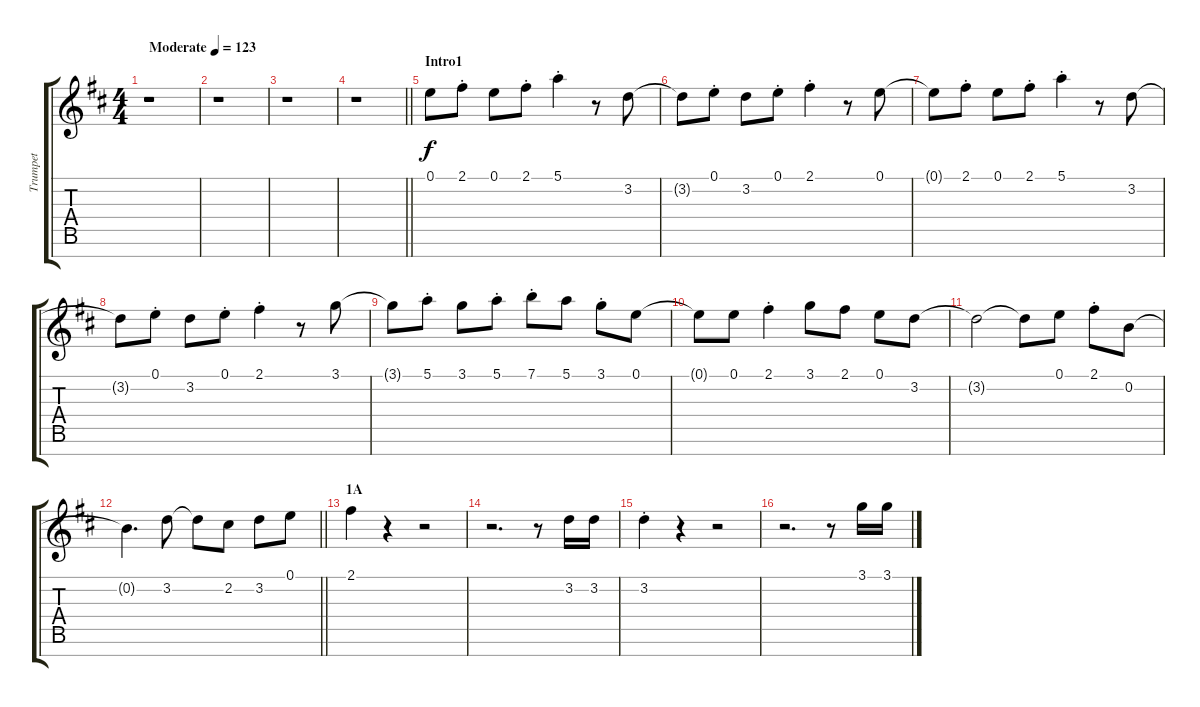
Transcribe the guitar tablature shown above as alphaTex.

\track ("Trumpet" "Trumpet") {instrument trumpet}
\staff {score tabs}
\tuning (E5 B4 G4 D4 A3 E3 B2) {hide}
\ts (4 4)
\tempo (123 "Moderate")
\clef g2
\ks d
r.1{dy f instrument trumpet} |
r.1 |
r.1 |
\barLineRight lightlight
r.1 |
\section ("" "Intro1")
0.1.8 2.1{st}.8 0.1.8 2.1{st}.8 5.1{st}.4 r.8 3.2.8 |
3.2{t}.8 0.1{st}.8 3.2.8 0.1{st}.8 2.1{st}.4 r.8 0.1.8 |
0.1{t}.8 2.1{st}.8 0.1.8 2.1{st}.8 5.1{st}.4 r.8 3.2.8 |
3.2{t}.8 0.1{st}.8 3.2.8 0.1{st}.8 2.1{st}.4 r.8 3.1.8 |
3.1{t}.8 5.1{st}.8 3.1.8 5.1{st}.8 7.1{st}.8 5.1.8 3.1{st}.8 0.1.8 |
0.1{t}.8 0.1.8 2.1{st}.4 3.1.8 2.1.8 0.1.8 3.2.8 |
3.2{t}.2 3.2{t}.8 0.1.8 2.1{st}.8 0.2.8 |
\barLineRight lightlight
0.2{t}.4{d} 3.2.8 3.2{t}.8 2.2.8 3.2.8 0.1.8 |
\section ("" "1A")
2.1.4 r.4 r.2 |
r.2{d} r.8 3.2.16 3.2.16 |
3.2{st}.4 r.4 r.2 |
r.2{d} r.8 3.1.16 3.1.16
